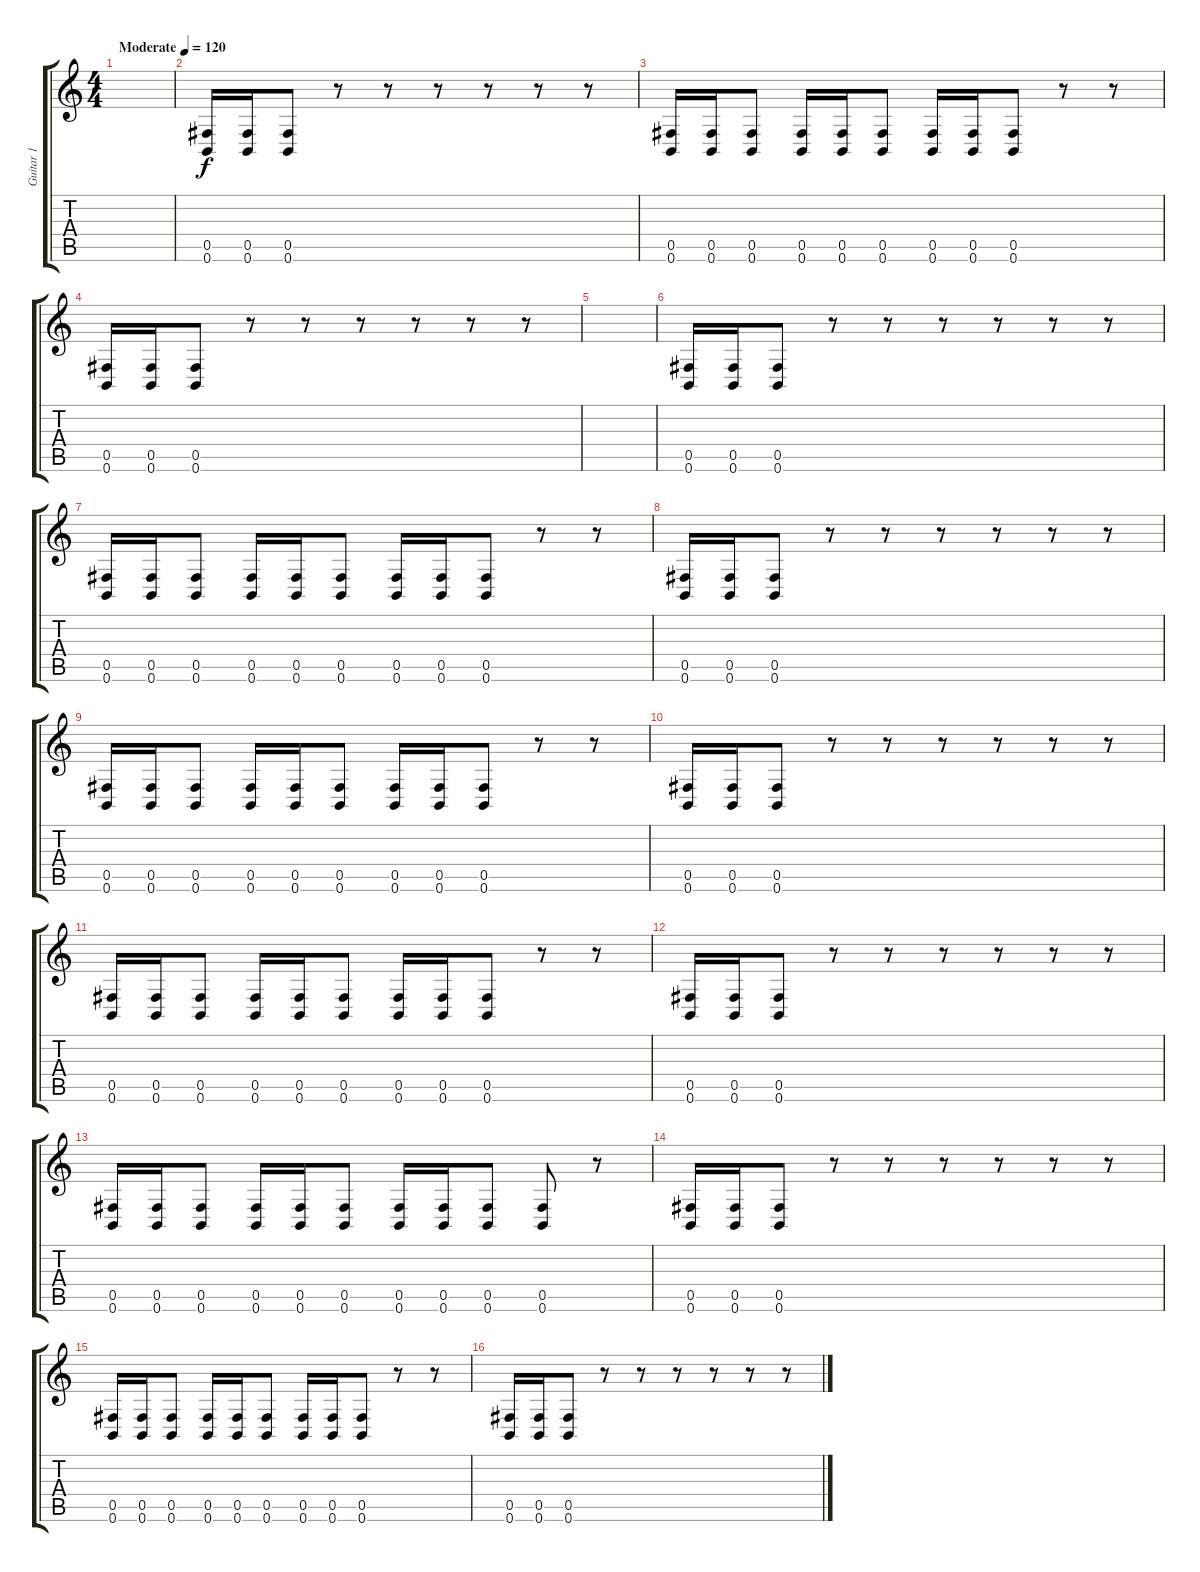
\track ("Guitar 1" "Guitar 1") {instrument distortionguitar}
\staff {score tabs}
\tuning (Db4 Ab3 E3 B2 Gb2 B1) {hide}
\ts (4 4)
\tempo (120 "Moderate")
\clef g2
\ks c
|
(0.5 0.6).16 (0.5 0.6).16 (0.5 0.6).8 r.8 r.8 r.8 r.8 r.8 r.8 |
(0.5 0.6).16 (0.5 0.6).16 (0.5 0.6).8 (0.5 0.6).16 (0.5 0.6).16 (0.5 0.6).8 (0.5 0.6).16 (0.5 0.6).16 (0.5 0.6).8 r.8 r.8 |
(0.5 0.6).16 (0.5 0.6).16 (0.5 0.6).8 r.8 r.8 r.8 r.8 r.8 r.8 |
|
(0.5 0.6).16 (0.5 0.6).16 (0.5 0.6).8 r.8 r.8 r.8 r.8 r.8 r.8 |
(0.5 0.6).16 (0.5 0.6).16 (0.5 0.6).8 (0.5 0.6).16 (0.5 0.6).16 (0.5 0.6).8 (0.5 0.6).16 (0.5 0.6).16 (0.5 0.6).8 r.8 r.8 |
(0.5 0.6).16 (0.5 0.6).16 (0.5 0.6).8 r.8 r.8 r.8 r.8 r.8 r.8 |
(0.5 0.6).16 (0.5 0.6).16 (0.5 0.6).8 (0.5 0.6).16 (0.5 0.6).16 (0.5 0.6).8 (0.5 0.6).16 (0.5 0.6).16 (0.5 0.6).8 r.8 r.8 |
(0.5 0.6).16 (0.5 0.6).16 (0.5 0.6).8 r.8 r.8 r.8 r.8 r.8 r.8 |
(0.5 0.6).16 (0.5 0.6).16 (0.5 0.6).8 (0.5 0.6).16 (0.5 0.6).16 (0.5 0.6).8 (0.5 0.6).16 (0.5 0.6).16 (0.5 0.6).8 r.8 r.8 |
(0.5 0.6).16 (0.5 0.6).16 (0.5 0.6).8 r.8 r.8 r.8 r.8 r.8 r.8 |
(0.5 0.6).16 (0.5 0.6).16 (0.5 0.6).8 (0.5 0.6).16 (0.5 0.6).16 (0.5 0.6).8 (0.5 0.6).16 (0.5 0.6).16 (0.5 0.6).8 (0.5 0.6).8 r.8 |
(0.5 0.6).16 (0.5 0.6).16 (0.5 0.6).8 r.8 r.8 r.8 r.8 r.8 r.8 |
(0.5 0.6).16 (0.5 0.6).16 (0.5 0.6).8 (0.5 0.6).16 (0.5 0.6).16 (0.5 0.6).8 (0.5 0.6).16 (0.5 0.6).16 (0.5 0.6).8 r.8 r.8 |
(0.5 0.6).16 (0.5 0.6).16 (0.5 0.6).8 r.8 r.8 r.8 r.8 r.8 r.8
